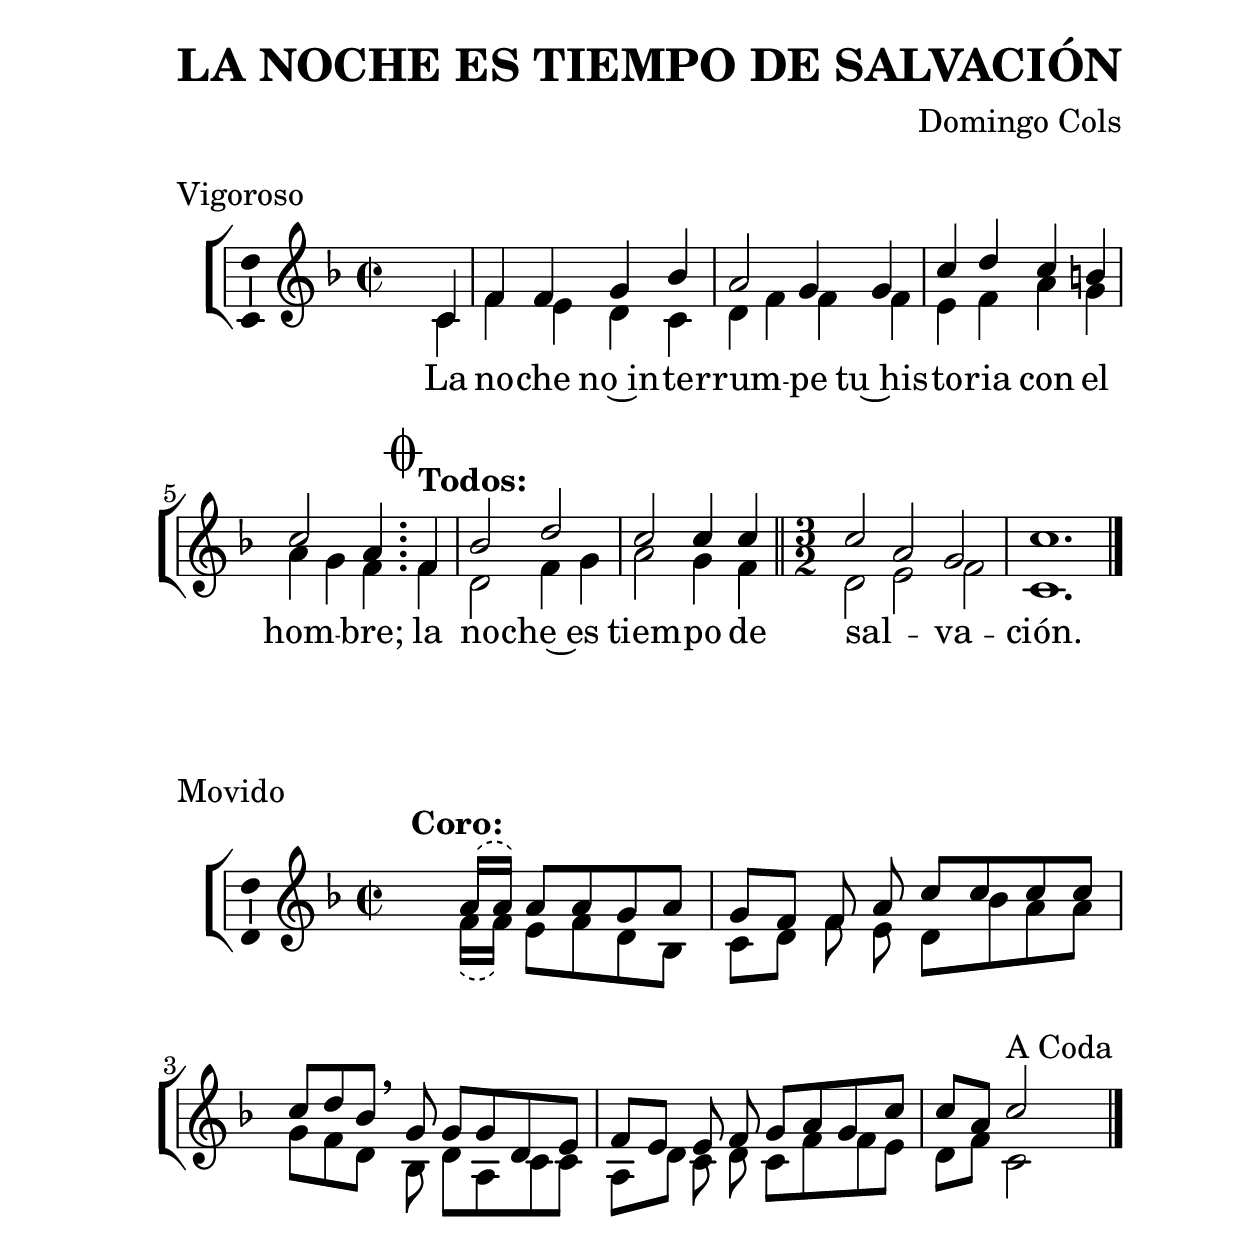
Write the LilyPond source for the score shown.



%versión de lilypond para la que se ha escrito esta partitura:
\version "2.16.0"

	%Tamaño papel
	#(set-default-paper-size "a4")
	%Tamaño partitura
	#(set-global-staff-size 28)
	%No responde al pulsar sobre una nota
	#(ly:set-option 'point-and-click #f)

%parámetros del encabezamiento:
\header {
	%title = "LA NOCHE ES TIEMPO DE SALVACIÓN"
	title = \markup{\fontsize #-1 "LA NOCHE ES TIEMPO DE SALVACIÓN"}
	subtitle = ""
	composer = "Domingo Cols"
	poet = ""
	meter = ""
	arranger = ""
%	tagline="Monasterio de la Madre de Dios. Buenafuente del Sistal."
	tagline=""
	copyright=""
	tiempo = ""
	usos = ""
	letra = "La noche no interrumpe tu historia con el hombre; la noche es tiempo de salvación. De noche descendía tu escala misteriosa, hasta la misma piedra donde Jacob dormía. De noche celebrabas la Pascua con tu pueblo, mientras en las tinieblas volaba el exterminio. Abrahán contaba tribus de estrellas cada noche; de noche prolongabas la voz de tu promesa. De noche, por tres veces, oyó Samuel su nombre; de noche eran los sueños tu lengua más profunda. De noche, en un pesebre, nacía tu Palabra; de noche lo anunciaron el ángel y la estrella. La noche fue testigo de Cristo en el sepulcro; la noche vio la gloria de su resurrección. De noche esperaremos tu vuelta repentina y encontrarás a punto la luz de nuestra lámpara."
	}

%parámetros asociados al papel:
\paper  {
	oddHeaderMarkup = \markup {\fill-line { \on-the-fly #not-first-page \fromproperty #'header:title \on-the-fly #not-first-page \fromproperty #'header:composer }}
	evenHeaderMarkup = \markup {\fill-line { \fromproperty #'header:composer \fromproperty #'header:title }}
	#(set-paper-size "a4")
	print-page-number = ##f
	first-page-number = 1
	print-first-page-number = ##f
%	head-separation = 3.0 \cm
	top-margin = 2.0 \cm
	bottom-margin = 0.0\cm
%%%	bottom-margin = -2.0\cm
	left-margin = 3.0 \cm
	line-width = 16.0 \cm
	indent = 8\mm
	interscoreline = 2.\mm
	between-system-space = 15\mm
%	para que las partituras no llenen la hoja:
	ragged-bottom = ##t
%	idem para la última hoja:
	ragged-last-bottom = ##f
%	para que las partituras llenen el ancho del papel:
	ragged-last = ##f
	after-title-space = 2.5 \cm
%page-count=1
%system-count=6

	%Flexible Vertical Spacing
	markup-markup-spacing =
	#'((basic-distance . 10) (minimum-distance . 10) (padding . 3))
%	markup-system-spacing =
%	#'((basic-distance . 15) (minimum-distance . 15) (padding . 3))
	system-system-spacing =
	#'((basic-distance . 15) (minimum-distance . 15) (padding . 3))
	score-system-spacing =
	#'((basic-distance . 15) (minimum-distance . 15) (padding . 5))
%	top-system-spacing = % header
%	#'((basic-distance . 8) (minimum-distance . 0) (padding . 0))
%	top-markup-spacing =
%	#'((basic-distance . 20) (minimum-distance . 20) (padding . 0))
	last-bottom-spacing = % footer
	#'((basic-distance . 5) (minimum-distance . 5) (padding . 0))
	score-markup-spacing =
	#'((basic-distance . 16) (minimum-distance . 13) (padding . 0))

	}


%parámetros que afectan a toda la partitura:
global =  {
	%clave de sol (G):
	\clef G
	%armadura:
%%%	\transpose a b
	\key f \major
	\tempo 4=80
	\set Score.tempoHideNote = ##t
	}


melodia =
%%%	\transpose a b
{
	\relative c' {

\time 2/2

s2 s4

<<
{
\voiceOne
\stemUp

c4
f4 f g bes
a2 g4 g
c4 d c b
c2 a4

%s4
%\break
%\mark \markup { \musicglyph #"scripts.segno" }
\mark \markup { \musicglyph #"scripts.coda" }
\bar ":"
%\bar "dashed"
%s2.

f4^\markup{\bold Todos:}
bes2 d
c2 c4 c

\bar "||"
\time 3/2
c2 a g
c1.

}
\new Voice {
\voiceTwo
\stemDown

c,4
f4 e d c
d4 f f f
e4 f a g
a4 g f


f4
d2 f4 g
a2 g4 f

\bar "||"
\time 3/2
d2 e f
c1.

}
>>

\bar "|."
}
}


melodiacoro =
%%%	\transpose a b
{
	\relative c'' {

\time 2/2

<<
{
\voiceOne
\stemUp

\phrasingSlurDashed

s4^\markup{\bold Coro:} s8 a16 \(a\) a8 a g a
g8 f f \noBeam a c c c c

\break

c8 d bes \breathe g g g d e
f8 e e \noBeam f g a g c
c8 a c2^\markup{A Coda} s4

}
\new Voice {
\voiceTwo
\stemDown

\phrasingSlurDashed

s4 s8 f,16 \(f\) e8 f d bes
c8 d f \noBeam e d bes' a a
g8 f d \breathe bes d a c c
a8 d c \noBeam d c f f e
d8 f c2 s4

}
>>

\bar "|."
}
}


texto = \lyricmode {
La no -- che no~in -- te -- rrum -- pe
tu~his -- to -- ria con el hom -- bre;
la no -- che~es tiem -- po de sal -- _ va -- ción.
	}

textouno = \lyricmode {
\set stanza =#"1. " De __ _ no -- che des -- cen -- dí -- _ a
tu~es -- ca -- la mis -- te -- rio -- _ sa,
has -- ta la mis -- ma pie -- _ dra
don -- de Ja -- cob dor -- mí -- _ a.
	}

textodos = \lyricmode {
\set stanza =#"2. " De __ _ no -- che ce -- le -- bra -- _ bas
la Pas -- cua con tu pue -- _ blo,
mien -- tras en las ti -- nie -- _ blas
vo -- la -- ba~el ex -- ter -- mi -- _ nio.
	}

textotres = \lyricmode {
\set stanza =#"3. " A -- bra -- hán con -- ta -- ba tri -- _ bus
de~es -- tre -- llas ca -- da no -- _ che;
de no -- che pro -- lon -- ga -- _ bas
la voz de tu pro -- me -- _ sa.
	}

textocuatro = \lyricmode {
\set stanza =#"4. " De __ _ no -- che, por tres ve -- _ ces,
o -- yó Sa -- muel su nom -- _ bre;
de no -- che~e -- ran los sue -- _ ños
tu len -- gua más pro -- fun -- _ da.
	}

textocinco = \lyricmode {
\set stanza =#"5. " De __ _ no -- che,~en un pe -- se -- _ bre,
na -- cí -- a tu Pa -- la -- _ bra;
de no -- che lo~a -- nun -- cia -- _ ron
el án -- gel y la~es -- tre -- _ lla.
	}

textoseis = \lyricmode {
\set stanza =#"6. " La __ _ no -- che fue tes -- ti -- _ go
de Cris -- to~en el se -- pul -- _ cro;
la no -- che vio la glo -- _ ria
de su re -- _ su -- rrec -- _ ción.
	}

textosiete = \lyricmode {
\set stanza =#"7. " De __ _ no -- che~es -- pe -- ra -- re -- _ mos
tu vuel -- ta re -- pen -- ti -- _ na
y~en -- con -- tra -- rás a pun -- _ to
la luz de nues -- tra lám -- pa -- ra.
	}



vozStaff = \context Voice = vozStaff
\with {\consists "Ambitus_engraver"}
<<
	\set Staff.instrumentName = ""
	\set Staff.shortInstrumentName = ""
	\set Staff.midiInstrument = #"acoustic grand"
	\set Staff.midiMinimumVolume = #0.7
	\set Staff.midiMaximumVolume = #0.9
	\global
	\melodia
	>>

vozcoroStaff = \context Voice = vozcoroStaff
\with {\consists "Ambitus_engraver"}
<<
	\set Staff.instrumentName = ""
	\set Staff.shortInstrumentName = ""
	\set Staff.midiInstrument = #"acoustic grand"
	\set Staff.midiMinimumVolume = #0.7
	\set Staff.midiMaximumVolume = #0.9
	\global
	\melodiacoro
	>>


textoStaff = \context Lyrics = textoStaff <<
%	\set vocalName =#"E. "
%	\set shortVocalName =#"E. "
	\lyricsto vozStaff \texto
	>>

textounoStaff = \context Lyrics = textounoStaff <<
%	\set vocalName =#"1. "
	\set shortVocalName =#"1. "
	\lyricsto vozcoroStaff \textouno
	>>

textodosStaff = \context Lyrics = textodosStaff <<
%	\set vocalName =#"2. "
	\set shortVocalName =#"2. "
	\lyricsto vozcoroStaff \textodos
	>>

textotresStaff = \context Lyrics = textotresStaff <<
%	\set vocalName =#"3. "
	\set shortVocalName =#"3. "
	\lyricsto vozcoroStaff \textotres
	>>

textocuatroStaff = \context Lyrics = textocuatroStaff <<
%	\set vocalName =#"4. "
	\set shortVocalName =#"4. "
	\lyricsto vozcoroStaff \textocuatro
	>>

textocincoStaff = \context Lyrics = textocincoStaff <<
%	\set vocalName =#"5. "
	\set shortVocalName =#"5. "
	\lyricsto vozcoroStaff \textocinco
	>>

textoseisStaff = \context Lyrics = textoseisStaff <<
%	\set vocalName =#"6. "
	\set shortVocalName =#"6. "
	\lyricsto vozcoroStaff \textoseis
	>>

textosieteStaff = \context Lyrics = textosieteStaff <<
%	\set vocalName =#"7. "
	\set shortVocalName =#"7. "
	\lyricsto vozcoroStaff \textosiete
	>>


\book {
	\score {
		\context ChoirStaff {
			\override StaffGroup.SystemStartBracket #'collapse-height = #1
			\override Score.SystemStartBar #'collapse-height = #1
			<<
			\vozStaff
			\textoStaff
			>>
		}
		\layout {
	    		\context {
				\Lyrics
				%\override LyricText #'font-size = #2
				}
	   		\context {
				\Score
				%\override StaffSymbol #'staff-space = #(magstep +3)
				\override InstrumentName #'X-offset = #1.5
				\override InstrumentName #'font-series = #'bold
				}
			}
		\header{piece=\markup{"Vigoroso"}}
		}
	\score {
		\context ChoirStaff {
			\override StaffGroup.SystemStartBracket #'collapse-height = #1
			\override Score.SystemStartBar #'collapse-height = #1
			<<
			\vozcoroStaff
			\textounoStaff
			\textodosStaff
			\textotresStaff
			\textocuatroStaff
			\textocincoStaff
			\textoseisStaff
			\textosieteStaff
			>>
		}
		\layout {
	    		\context {
				\Lyrics
				%\override LyricText #'font-size = #2
				}
	   		\context {
				\Score
				%\override StaffSymbol #'staff-space = #(magstep +3)
				\override InstrumentName #'X-offset = #1.5
				\override InstrumentName #'font-series = #'bold
				}
			}
		\header{piece=\markup{"Movido"}}
		}
	\score {
		\context ChoirStaff {
			\override StaffGroup.SystemStartBracket #'collapse-height = #1
			\override Score.SystemStartBar #'collapse-height = #1
			<<
			\vozStaff
			>>
			<<
			\vozcoroStaff
			>>
		}
		\midi {
	  		\context {
	  			\Score
				tempoWholesPerMinute = #(ly:make-moment 70 4)
				}
			}
		}
}


